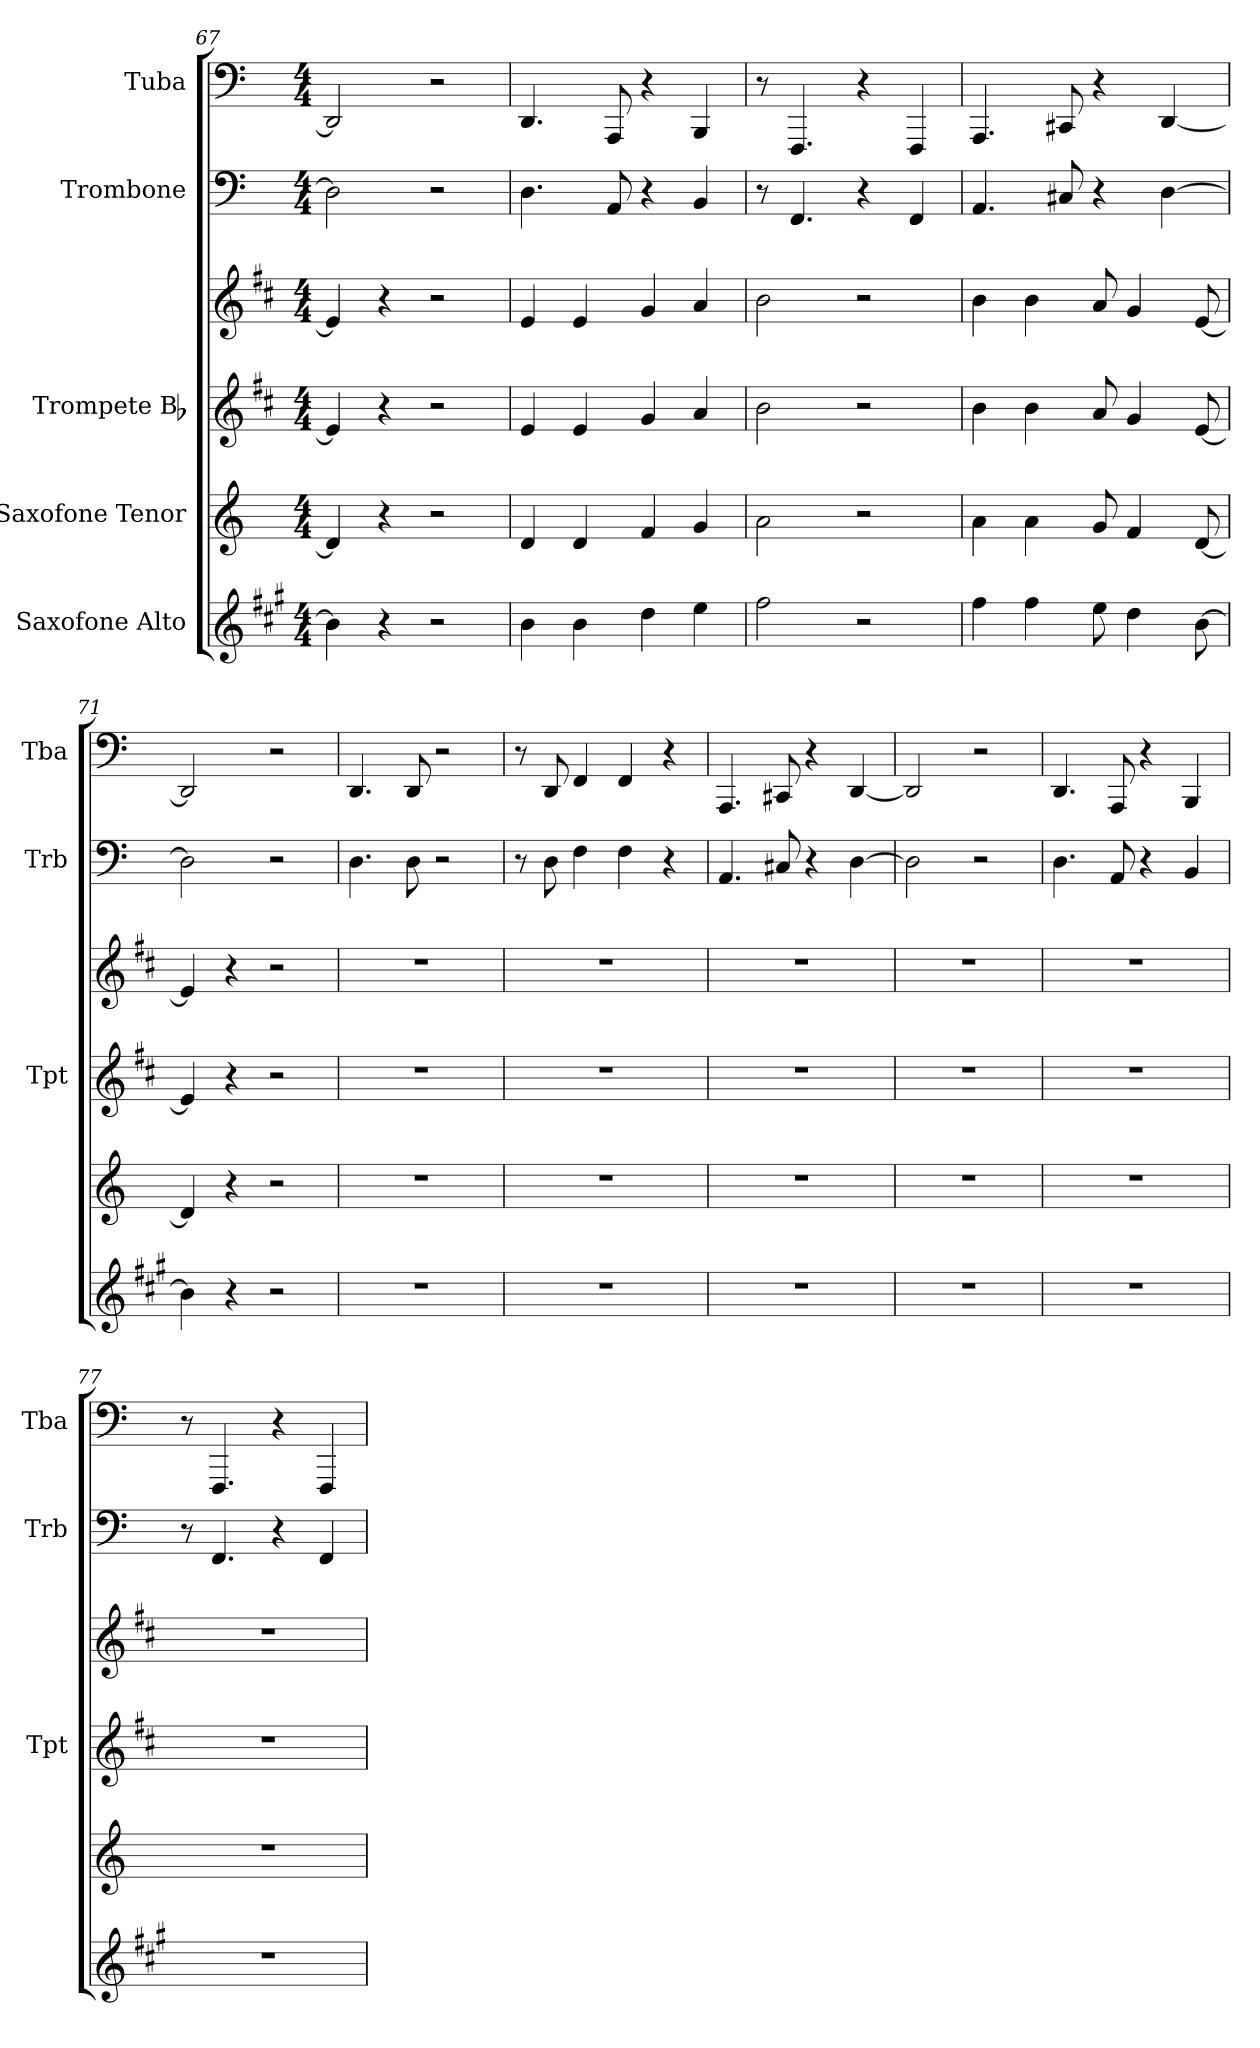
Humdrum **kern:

**kern	**kern	**kern	**kern	**kern	**kern
*part5	*part4	*part3	*part3	*part2	*part1
*staff6	*staff5	*staff4	*staff3	*staff2	*staff1
*I"Saxofone Alto	*I"Saxofone Tenor	*I"Trompete Bb	*	*I"Trombone	*I"Tuba
*	*	*I'Tpt	*	*I'Trb	*I'Tba
*clefG2	*clefG2	*clefG2	*clefG2	*clefF4	*clefF4
*ITrd5c9	*ITrd8c14	*ITrd1c2	*ITrd1c2	*	*
*k[]	*k[]	*k[]	*k[]	*k[]	*k[]
*M4/4	*M4/4	*M4/4	*M4/4	*M4/4	*M4/4
=67	=67	=67	=67	=67	=67
4d\]	4D/]	4d/]	4d/]	2D\]	2DD/]
4r	4r	4r	4r	.	.
2r	2r	2r	2r	2r	2r
=68	=68	=68	=68	=68	=68
4d\	4D/	4d/	4d/	4.D\	4.DD/
4d\	4D/	4d/	4d/	.	.
.	.	.	.	8AA/	8AAA/
4f\	4F/	4f/	4f/	4r	4r
4g\	4G/	4g/	4g/	4BB/	4BBB/
=69	=69	=69	=69	=69	=69
2a\	2A\	2a\	2a\	8r	8r
.	.	.	.	4.FF/	4.FFF/
2r	2r	2r	2r	4r	4r
.	.	.	.	4FF/	4FFF/
=70	=70	=70	=70	=70	=70
4a\	4A\	4a\	4a\	4.AA/	4.AAA/
4a\	4A\	4a\	4a\	.	.
.	.	.	.	8C#X/	8CC#X/
8g\	8G/	8g/	8g/	4r	4r
4f\	4F/	4f/	4f/	.	.
.	.	.	.	[4D\	[4DD/
[8d\	[8D/	[8d/	[8d/	.	.
=71	=71	=71	=71	=71	=71
4d\]	4D/]	4d/]	4d/]	2D\]	2DD/]
4r	4r	4r	4r	.	.
2r	2r	2r	2r	2r	2r
=72	=72	=72	=72	=72	=72
1r	1r	1r	1r	4.D\	4.DD/
.	.	.	.	8D\	8DD/
.	.	.	.	2r	2r
=73	=73	=73	=73	=73	=73
1r	1r	1r	1r	8r	8r
.	.	.	.	8D\	8DD/
.	.	.	.	4F\	4FF/
.	.	.	.	4F\	4FF/
.	.	.	.	4r	4r
=74	=74	=74	=74	=74	=74
1r	1r	1r	1r	4.AA/	4.AAA/
.	.	.	.	8C#X/	8CC#X/
.	.	.	.	4r	4r
.	.	.	.	[4D\	[4DD/
=75	=75	=75	=75	=75	=75
1r	1r	1r	1r	2D\]	2DD/]
.	.	.	.	2r	2r
=76	=76	=76	=76	=76	=76
1r	1r	1r	1r	4.D\	4.DD/
.	.	.	.	8AA/	8AAA/
.	.	.	.	4r	4r
.	.	.	.	4BB/	4BBB/
=77	=77	=77	=77	=77	=77
1r	1r	1r	1r	8r	8r
.	.	.	.	4.FF/	4.FFF/
.	.	.	.	4r	4r
.	.	.	.	4FF/	4FFF/
=	=	=	=	=	=
*-	*-	*-	*-	*-	*-
